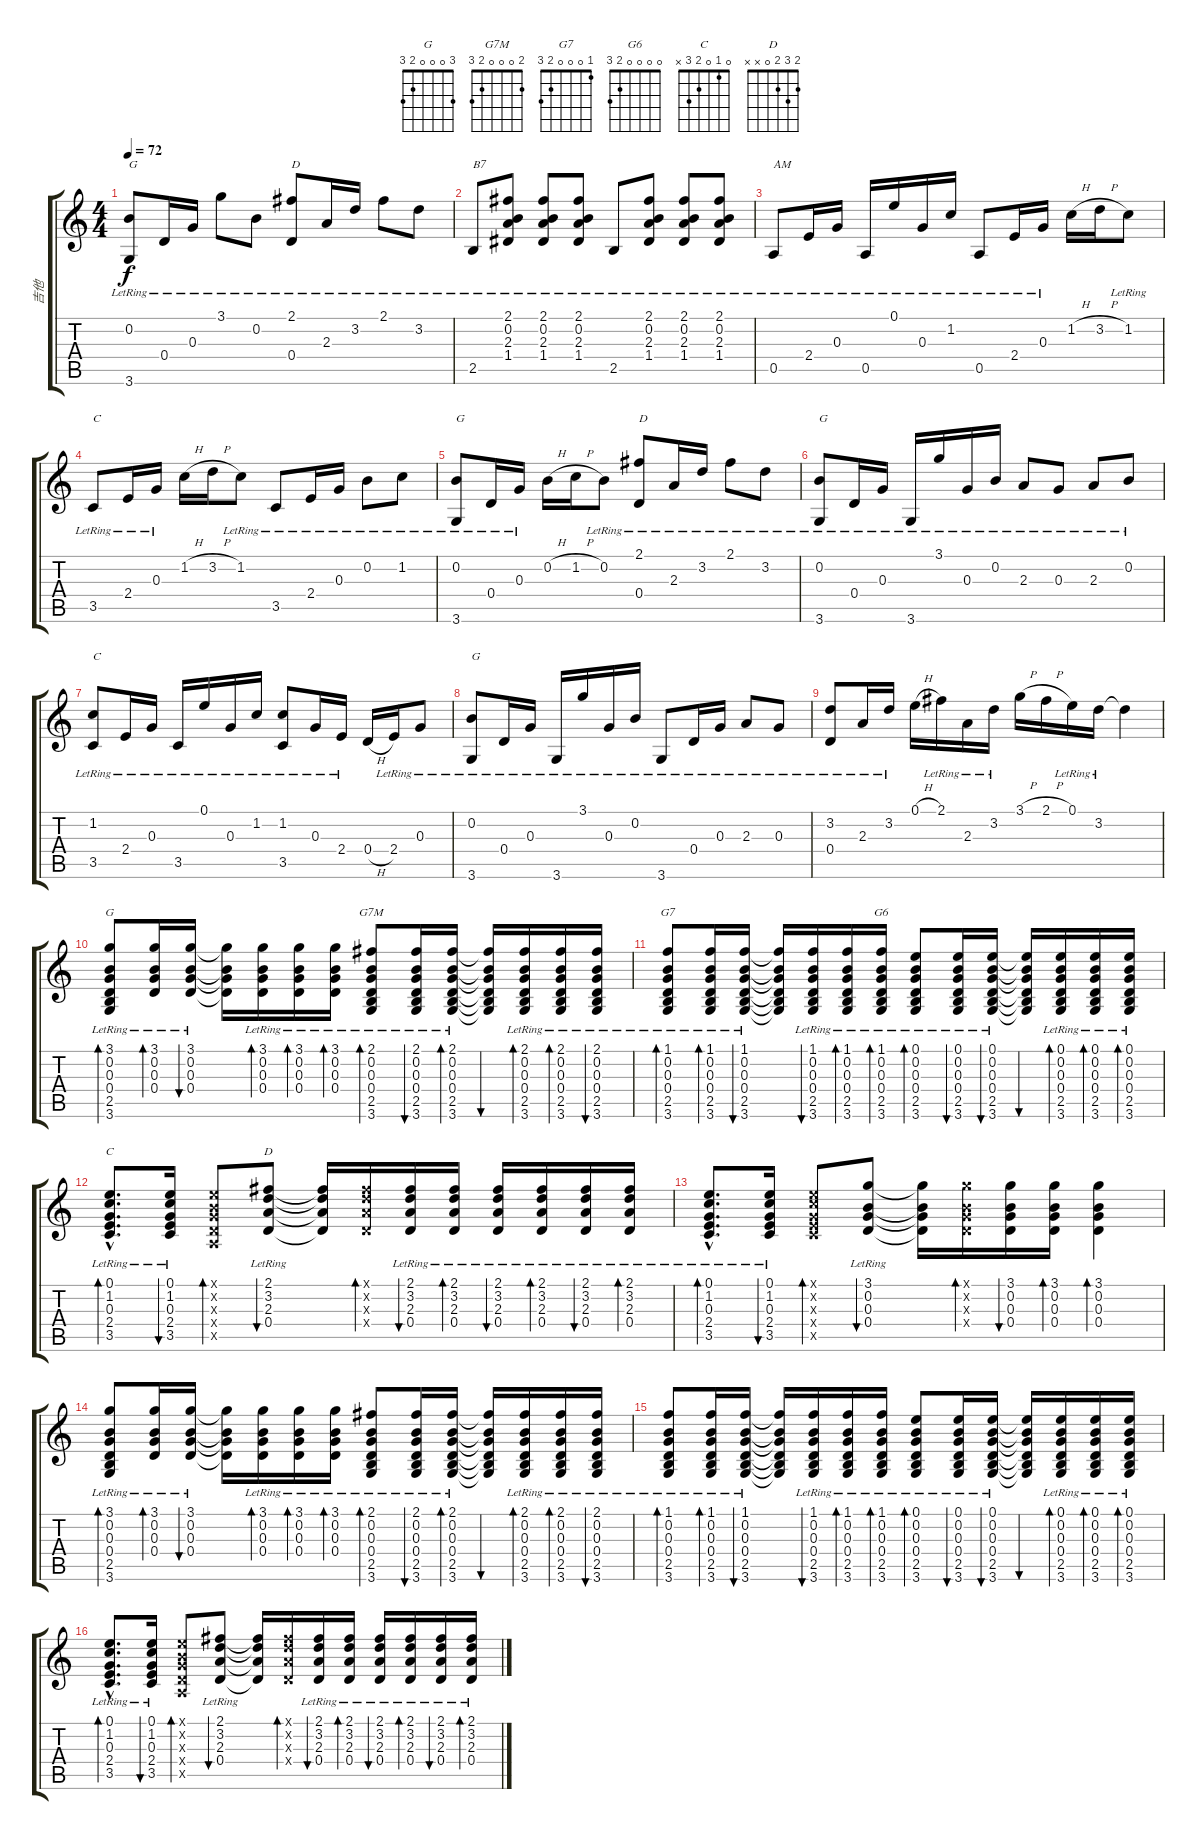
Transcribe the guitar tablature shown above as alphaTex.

\track ("吉他" "吉他") {instrument acousticguitarsteel}
\staff {score tabs}
\tuning (E4 B3 G3 D3 A2 E2) {hide}
\chord ("G" 3 0 0 0 2 3)
\chord ("G7M" 2 0 0 0 2 3)
\chord ("G7" 1 0 0 0 2 3)
\chord ("G6" 0 0 0 0 2 3)
\chord ("C" 0 1 0 2 3 x)
\chord ("D" 2 3 2 0 x x)
\ts (4 4)
\tempo 72
\clef g2
\ks c
(0.2{lr} 3.6{lr}).8{txt "G" dy f} 0.4{lr}.16 0.3{lr}.16 3.1{lr}.8 0.2{lr}.8 (2.1{lr} 0.4{lr}).8{txt "D"} 2.3{lr}.16 3.2{lr}.16 2.1{lr}.8 3.2{lr}.8 |
2.5{lr}.8{txt "B7"} (2.1{lr} 0.2{lr} 2.3{lr} 1.4{lr}).8 (2.1{lr} 0.2{lr} 2.3{lr} 1.4{lr}).8 (2.1{lr} 0.2{lr} 2.3{lr} 1.4{lr}).8 2.5{lr}.8 (2.1{lr} 0.2{lr} 2.3{lr} 1.4{lr}).8 (2.1{lr} 0.2{lr} 2.3{lr} 1.4{lr}).8 (2.1{lr} 0.2{lr} 2.3{lr} 1.4{lr}).8 |
0.5{lr}.8{txt "AM"} 2.4{lr}.16 0.3{lr}.16 0.5{lr}.16 0.1{lr}.16 0.3{lr}.16 1.2{lr}.16 0.5{lr}.8 2.4{lr}.16 0.3{lr}.16 1.2{h}.16 3.2{h}.16 1.2{lr}.8 |
3.5{lr}.8{txt "C"} 2.4{lr}.16 0.3{lr}.16 1.2{h}.16 3.2{h}.16 1.2{lr}.8 3.5{lr}.8 2.4{lr}.16 0.3{lr}.16 0.2{lr}.8 1.2{lr}.8 |
(0.2{lr} 3.6{lr}).8{txt "G"} 0.4{lr}.16 0.3{lr}.16 0.2{h}.16 1.2{h}.16 0.2{lr}.8 (2.1{lr} 0.4{lr}).8{txt "D"} 2.3{lr}.16 3.2{lr}.16 2.1{lr}.8 3.2{lr}.8 |
(0.2{lr} 3.6{lr}).8{txt "G"} 0.4{lr}.16 0.3{lr}.16 3.6{lr}.16 3.1{lr}.16 0.3{lr}.16 0.2{lr}.16 2.3{lr}.8 0.3{lr}.8 2.3{lr}.8 0.2{lr}.8 |
(1.2{lr} 3.5{lr}).8{txt "C"} 2.4{lr}.16 0.3{lr}.16 3.5{lr}.16 0.1{lr}.16 0.3{lr}.16 1.2{lr}.16 (1.2{lr} 3.5{lr}).8 0.3{lr}.16 2.4{lr}.16 0.4{h}.16 2.4{lr}.16 0.3{lr}.8 |
(0.2{lr} 3.6{lr}).8{txt "G"} 0.4{lr}.16 0.3{lr}.16 3.6{lr}.16 3.1{lr}.16 0.3{lr}.16 0.2{lr}.16 3.6{lr}.8 0.4{lr}.16 0.3{lr}.16 2.3{lr}.8 0.3{lr}.8 |
(3.2{lr} 0.4{lr}).8 2.3{lr}.16 3.2{lr}.16 0.1{h}.16 2.1{lr}.16 2.3{lr}.16 3.2{lr}.16 3.1{h}.16 2.1{h}.16 0.1{lr}.16 3.2{lr}.16 3.2{t}.4 |
(3.1{lr} 0.2{lr} 0.3{lr} 0.4{lr} 2.5{lr} 3.6{lr}).8{bd 30 ch "G"} (3.1{lr} 0.2{lr} 0.3{lr} 0.4{lr}).16{bd 30} (3.1{lr} 0.2{lr} 0.3{lr} 0.4{lr}).16{bu 30} (3.1{t} 0.2{t} 0.3{t} 0.4{t}).16 (3.1{lr} 0.2{lr} 0.3{lr} 0.4{lr}).16{bd 30} (3.1{lr} 0.2{lr} 0.3{lr} 0.4{lr}).16{bd 30} (3.1{lr} 0.2{lr} 0.3{lr} 0.4{lr}).16{bd 30} (2.1{lr} 0.2{lr} 0.3{lr} 0.4{lr} 2.5{lr} 3.6{lr}).8{bd 30 ch "G7M"} (2.1{lr} 0.2{lr} 0.3{lr} 0.4{lr} 2.5{lr} 3.6{lr}).16{bu 30} (2.1{lr} 0.2{lr} 0.3{lr} 0.4{lr} 2.5{lr} 3.6{lr}).16{bd 30} (2.1{t} 0.2{t} 0.3{t} 0.4{t} 2.5{t} 3.6{t}).16{bu 30} (2.1{lr} 0.2{lr} 0.3{lr} 0.4{lr} 2.5{lr} 3.6{lr}).16{bd 30} (2.1{lr} 0.2{lr} 0.3{lr} 0.4{lr} 2.5{lr} 3.6{lr}).16{bd 30} (2.1{lr} 0.2{lr} 0.3{lr} 0.4{lr} 2.5{lr} 3.6{lr}).16{bu 30} |
(1.1{lr} 0.2{lr} 0.3{lr} 0.4{lr} 2.5{lr} 3.6{lr}).8{bd 30 ch "G7"} (1.1{lr} 0.2{lr} 0.3{lr} 0.4{lr} 2.5{lr} 3.6{lr}).16{bd 30} (1.1{lr} 0.2{lr} 0.3{lr} 0.4{lr} 2.5{lr} 3.6{lr}).16{bu 30} (1.1{t} 0.2{t} 0.3{t} 0.4{t} 2.5{t} 3.6{t}).16 (1.1{lr} 0.2{lr} 0.3{lr} 0.4{lr} 2.5{lr} 3.6{lr}).16{bu 30} (1.1{lr} 0.2{lr} 0.3{lr} 0.4{lr} 2.5{lr} 3.6{lr}).16{bd 30} (1.1{lr} 0.2{lr} 0.3{lr} 0.4{lr} 2.5{lr} 3.6{lr}).16{bd 30 ch "G6"} (0.1{lr} 0.2{lr} 0.3{lr} 0.4{lr} 2.5{lr} 3.6{lr}).8{bd 30} (0.1{lr} 0.2{lr} 0.3{lr} 0.4{lr} 2.5{lr} 3.6{lr}).16{bu 30} (0.1{lr} 0.2{lr} 0.3{lr} 0.4{lr} 2.5{lr} 3.6{lr}).16{bu 30} (0.1{t} 0.2{t} 0.3{t} 0.4{t} 2.5{t} 3.6{t}).16{bu 30} (0.1{lr} 0.2{lr} 0.3{lr} 0.4{lr} 2.5{lr} 3.6{lr}).16{bd 30} (0.1{lr} 0.2{lr} 0.3{lr} 0.4{lr} 2.5{lr} 3.6{lr}).16{bd 30} (0.1{lr} 0.2{lr} 0.3{lr} 0.4{lr} 2.5{lr} 3.6{lr}).16{bd 30} |
(0.1{hac lr} 1.2{hac lr} 0.3{hac lr} 2.4{hac lr} 3.5{hac lr}).8{d bd 30 ch "C"} (0.1{lr} 1.2{lr} 0.3{lr} 2.4{lr} 3.5{lr}).16{bu 30} (0.1{x} 0.2{x} 0.3{x} 0.4{x} 0.5{x}).8{bd 30} (2.1{lr} 3.2{lr} 2.3{lr} 0.4{lr}).8{bu 30 ch "D"} (2.1{t} 3.2{t} 2.3{t} 0.4{t}).16 (2.1{x} 3.2{x} 2.3{x} 0.4{x}).16{bd 30} (2.1{lr} 3.2{lr} 2.3{lr} 0.4{lr}).16{bu 30} (2.1{lr} 3.2{lr} 2.3{lr} 0.4{lr}).16{bd 30} (2.1{lr} 3.2{lr} 2.3{lr} 0.4{lr}).16{bu 30} (2.1{lr} 3.2{lr} 2.3{lr} 0.4{lr}).16{bd 30} (2.1{lr} 3.2{lr} 2.3{lr} 0.4{lr}).16{bu 30} (2.1{lr} 3.2{lr} 2.3{lr} 0.4{lr}).16{bd 30} |
(0.1{hac lr} 1.2{hac lr} 0.3{hac lr} 2.4{hac lr} 3.5{hac lr}).8{d bd 30} (0.1{lr} 1.2{lr} 0.3{lr} 2.4{lr} 3.5{lr}).16{bu 30} (0.1{x} 1.2{x} 0.3{x} 2.4{x} 3.5{x}).8{bd 30} (3.1{lr} 0.2{lr} 0.3{lr} 0.4{lr}).8{bu 30} (3.1{t} 0.2{t} 0.3{t} 0.4{t}).16 (3.1{x} 0.2{x} 0.3{x} 0.4{x}).16{bd 30} (3.1 0.2 0.3 0.4).16{bu 30} (3.1 0.2 0.3 0.4).16{bd 30} (3.1 0.2 0.3 0.4).4{bd 30} |
(3.1{lr} 0.2{lr} 0.3{lr} 0.4{lr} 2.5{lr} 3.6{lr}).8{bd 30} (3.1{lr} 0.2{lr} 0.3{lr} 0.4{lr}).16{bd 30} (3.1{lr} 0.2{lr} 0.3{lr} 0.4{lr}).16{bu 30} (3.1{t} 0.2{t} 0.3{t} 0.4{t}).16 (3.1{lr} 0.2{lr} 0.3{lr} 0.4{lr}).16{bd 30} (3.1{lr} 0.2{lr} 0.3{lr} 0.4{lr}).16{bd 30} (3.1{lr} 0.2{lr} 0.3{lr} 0.4{lr}).16{bd 30} (2.1{lr} 0.2{lr} 0.3{lr} 0.4{lr} 2.5{lr} 3.6{lr}).8{bd 30} (2.1{lr} 0.2{lr} 0.3{lr} 0.4{lr} 2.5{lr} 3.6{lr}).16{bu 30} (2.1{lr} 0.2{lr} 0.3{lr} 0.4{lr} 2.5{lr} 3.6{lr}).16{bd 30} (2.1{t} 0.2{t} 0.3{t} 0.4{t} 2.5{t} 3.6{t}).16{bu 30} (2.1{lr} 0.2{lr} 0.3{lr} 0.4{lr} 2.5{lr} 3.6{lr}).16{bd 30} (2.1{lr} 0.2{lr} 0.3{lr} 0.4{lr} 2.5{lr} 3.6{lr}).16{bd 30} (2.1{lr} 0.2{lr} 0.3{lr} 0.4{lr} 2.5{lr} 3.6{lr}).16{bu 30} |
(1.1{lr} 0.2{lr} 0.3{lr} 0.4{lr} 2.5{lr} 3.6{lr}).8{bd 30} (1.1{lr} 0.2{lr} 0.3{lr} 0.4{lr} 2.5{lr} 3.6{lr}).16{bd 30} (1.1{lr} 0.2{lr} 0.3{lr} 0.4{lr} 2.5{lr} 3.6{lr}).16{bu 30} (1.1{t} 0.2{t} 0.3{t} 0.4{t} 2.5{t} 3.6{t}).16 (1.1{lr} 0.2{lr} 0.3{lr} 0.4{lr} 2.5{lr} 3.6{lr}).16{bu 30} (1.1{lr} 0.2{lr} 0.3{lr} 0.4{lr} 2.5{lr} 3.6{lr}).16{bd 30} (1.1{lr} 0.2{lr} 0.3{lr} 0.4{lr} 2.5{lr} 3.6{lr}).16{bd 30} (0.1{lr} 0.2{lr} 0.3{lr} 0.4{lr} 2.5{lr} 3.6{lr}).8{bd 30} (0.1{lr} 0.2{lr} 0.3{lr} 0.4{lr} 2.5{lr} 3.6{lr}).16{bu 30} (0.1{lr} 0.2{lr} 0.3{lr} 0.4{lr} 2.5{lr} 3.6{lr}).16{bu 30} (0.1{t} 0.2{t} 0.3{t} 0.4{t} 2.5{t} 3.6{t}).16{bu 30} (0.1{lr} 0.2{lr} 0.3{lr} 0.4{lr} 2.5{lr} 3.6{lr}).16{bd 30} (0.1{lr} 0.2{lr} 0.3{lr} 0.4{lr} 2.5{lr} 3.6{lr}).16{bd 30} (0.1{lr} 0.2{lr} 0.3{lr} 0.4{lr} 2.5{lr} 3.6{lr}).16{bd 30} |
(0.1{hac lr} 1.2{hac lr} 0.3{hac lr} 2.4{hac lr} 3.5{hac lr}).8{d bd 30} (0.1{lr} 1.2{lr} 0.3{lr} 2.4{lr} 3.5{lr}).16{bu 30} (0.1{x} 0.2{x} 0.3{x} 0.4{x} 0.5{x}).8{bd 30} (2.1{lr} 3.2{lr} 2.3{lr} 0.4{lr}).8{bu 30} (2.1{t} 3.2{t} 2.3{t} 0.4{t}).16 (2.1{x} 3.2{x} 2.3{x} 0.4{x}).16{bd 30} (2.1{lr} 3.2{lr} 2.3{lr} 0.4{lr}).16{bu 30} (2.1{lr} 3.2{lr} 2.3{lr} 0.4{lr}).16{bd 30} (2.1{lr} 3.2{lr} 2.3{lr} 0.4{lr}).16{bu 30} (2.1{lr} 3.2{lr} 2.3{lr} 0.4{lr}).16{bd 30} (2.1{lr} 3.2{lr} 2.3{lr} 0.4{lr}).16{bu 30} (2.1{lr} 3.2{lr} 2.3{lr} 0.4{lr}).16{bd 30}
